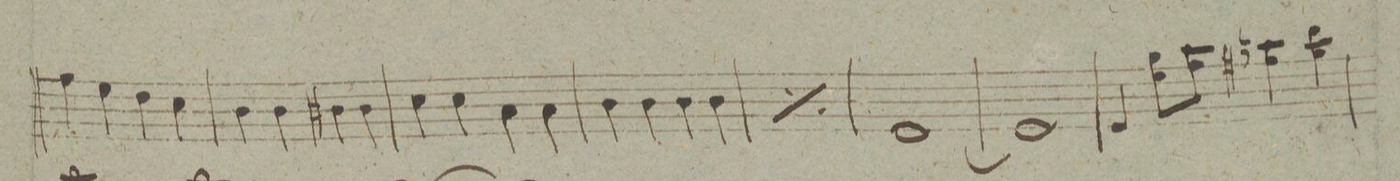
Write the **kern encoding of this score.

**kern	**dynam
*I"Viola	*
*clefC3	*
*k[b-]	*
*met(c|)	*
*M2/2	*
4g\	.
4f\	.
4e\	.
4d\	.
=69	=69
4c\	.
4c\	.
4c#X\	.
4c#\	.
=70	=70
4d\	.
4d\	.
4B-\	.
4B-\	.
=71	=71
4c\	.
4c\	.
4c\	.
4c\	.
=72	=72
*rep	*
4c\	.
4c\	.
4c\	.
4c\	.
*Xrep	*
=73	=73
[1F	.
=74	=74
1F]	.
=75	=75
4F/	.
8aL 8f\	.
8b-J 8g\	.
4bn 4g#X\	.
4cc 4a\	.
=76	=76
*-	*-
